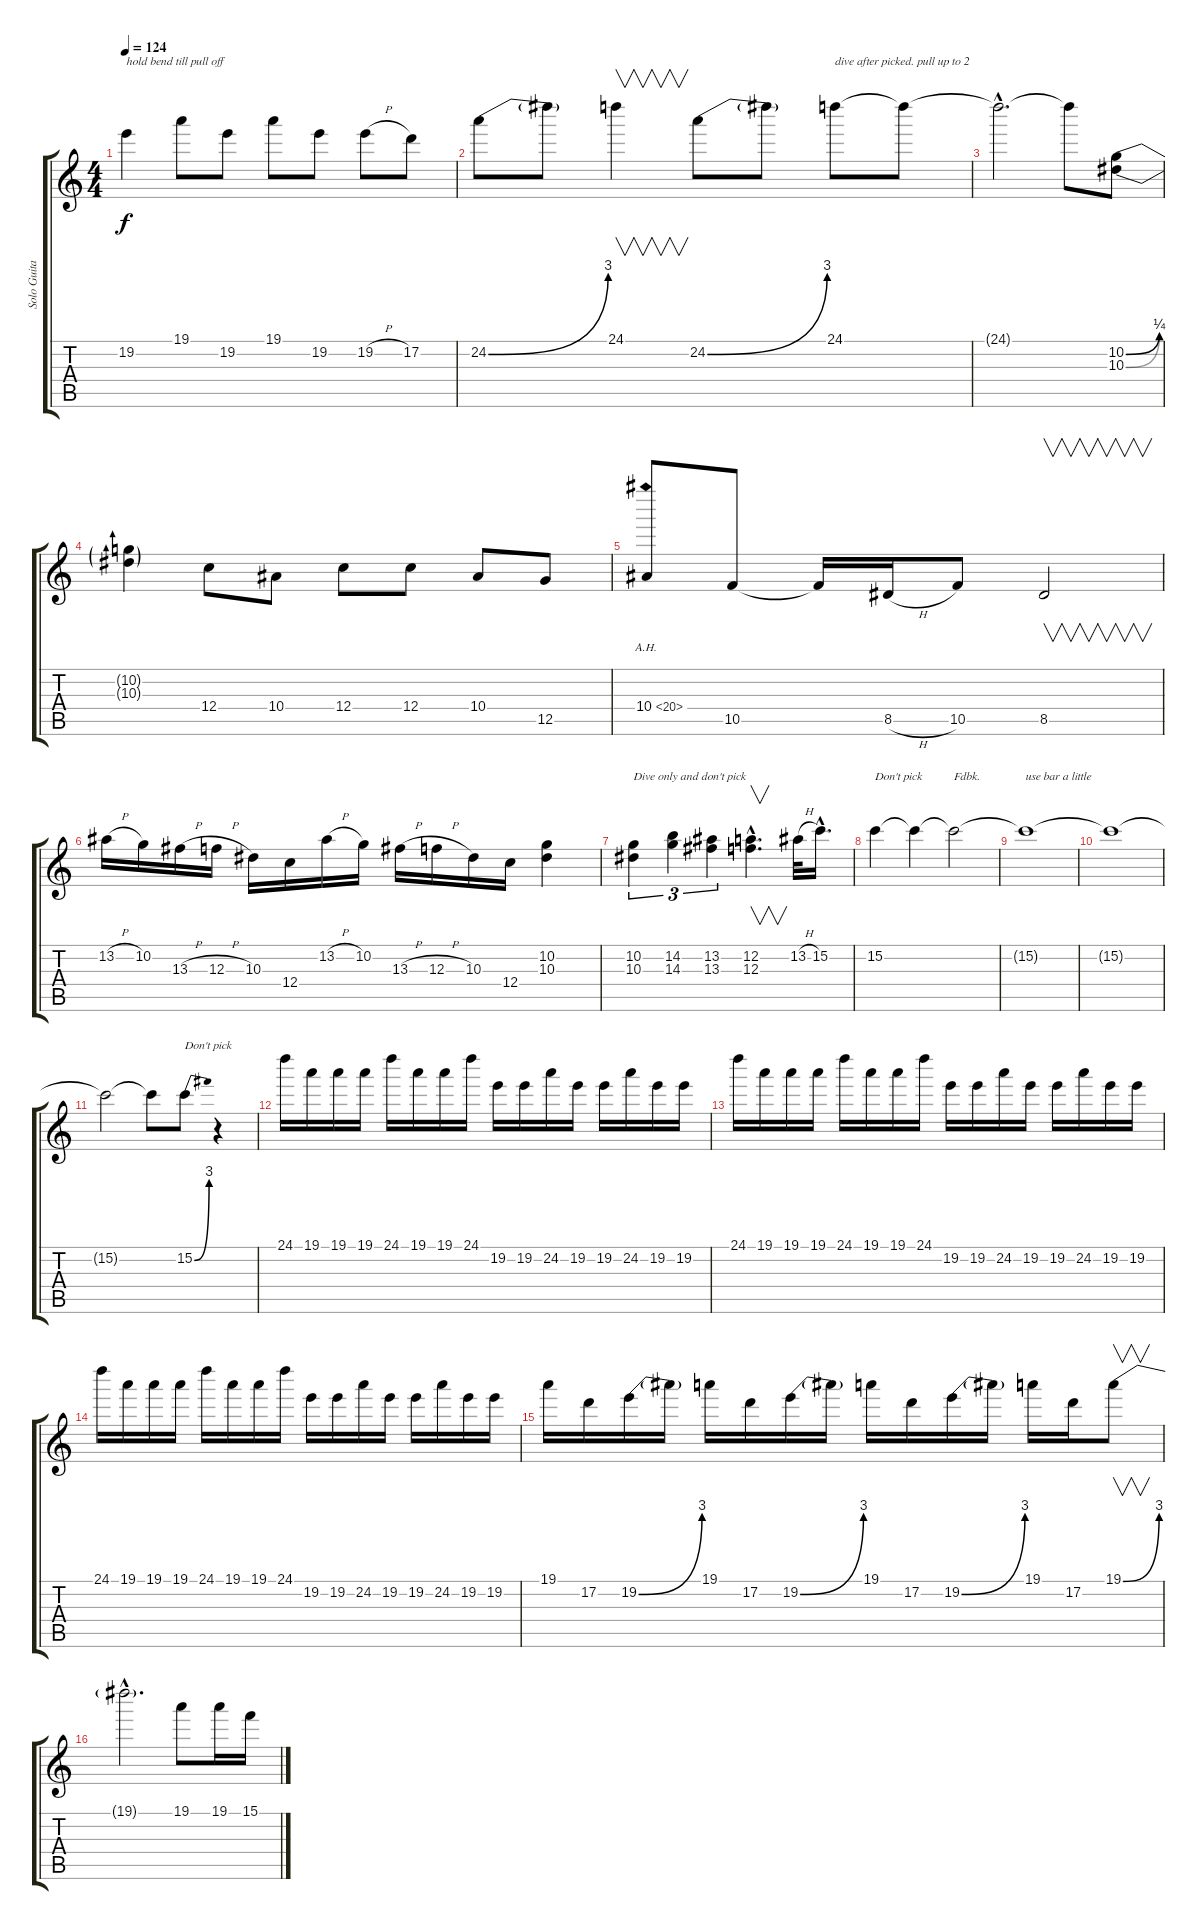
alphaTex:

\track ("Solo Guitar" "Solo Guita") {instrument distortionguitar}
\staff {score tabs}
\tuning (D4 A3 F3 C3 G2 D2) {hide}
\ts (4 4)
\tempo 124
\clef g2
\ks c
19.2{t}.4{txt "hold bend till pull off" dy f} 19.1.8 19.2.8 19.1.8 19.2.8 19.2{h}.8 17.2.8 |
24.2{be (bend 0 0 60 12)}.8 24.2{t}.8 24.1.4{v} 24.2{be (bend 0 0 60 12)}.8 24.2{t}.8 24.1.8{txt "dive after picked. pull up to 2"} 24.1{t}.8 |
24.1{hac t}.2{d} 24.1{t}.8 (10.2{be (bend 0 0 60 1)} 10.3{be (bend 0 0 60 1)}).8 |
(10.2{t} 10.3{t}).4 12.4.8 10.4.8 12.4.8 12.4.8 10.4.8 12.5.8 |
10.4{ah 10}.8 10.5.8 10.5{t}.16 8.5{h}.16 10.5.8 8.5.2{v} |
13.2{h}.16 10.2.16 13.3{h}.16 12.3{h}.16 10.3.16 12.4.16 13.2{h}.16 10.2.16 13.3{h}.16 12.3{h}.16 10.3.16 12.4.16 (10.2 10.3).4 |
(10.2 10.3).4{tu (3 2) txt "Dive only and don't pick"} (14.2 14.3).4{tu (3 2)} (13.2 13.3).4{tu (3 2)} (12.2{hac} 12.3{hac}).4{v d} 13.2{h}.32 15.2{hac}.16{d} |
15.2.4{txt "Don't pick"} 15.2{t}.4 15.2{t}.2{txt "Fdbk."} |
15.2{t}.1{txt "use bar a little"} |
15.2{t}.1 |
15.2{t}.2 15.2{t}.8 15.2{be (bend 0 0 60 12)}.8{txt "Don't pick"} r.4 |
24.1.16 19.1.16 19.1.16 19.1.16 24.1.16 19.1.16 19.1.16 24.1.16 19.2.16 19.2.16 24.2.16 19.2.16 19.2.16 24.2.16 19.2.16 19.2.16 |
24.1.16 19.1.16 19.1.16 19.1.16 24.1.16 19.1.16 19.1.16 24.1.16 19.2.16 19.2.16 24.2.16 19.2.16 19.2.16 24.2.16 19.2.16 19.2.16 |
24.1.16 19.1.16 19.1.16 19.1.16 24.1.16 19.1.16 19.1.16 24.1.16 19.2.16 19.2.16 24.2.16 19.2.16 19.2.16 24.2.16 19.2.16 19.2.16 |
19.1.16 17.2.16 19.2{be (bend 0 0 60 12)}.16 19.2{t}.16 19.1.16 17.2.16 19.2{be (bend 0 0 60 12)}.16 19.2{t}.16 19.1.16 17.2.16 19.2{be (bend 0 0 60 12)}.16 19.2{t}.16 19.1.16 17.2.16 19.1{be (bend 0 0 60 12)}.8{v} |
19.1{hac t}.2{d} 19.1.8 19.1.16 15.1.16
